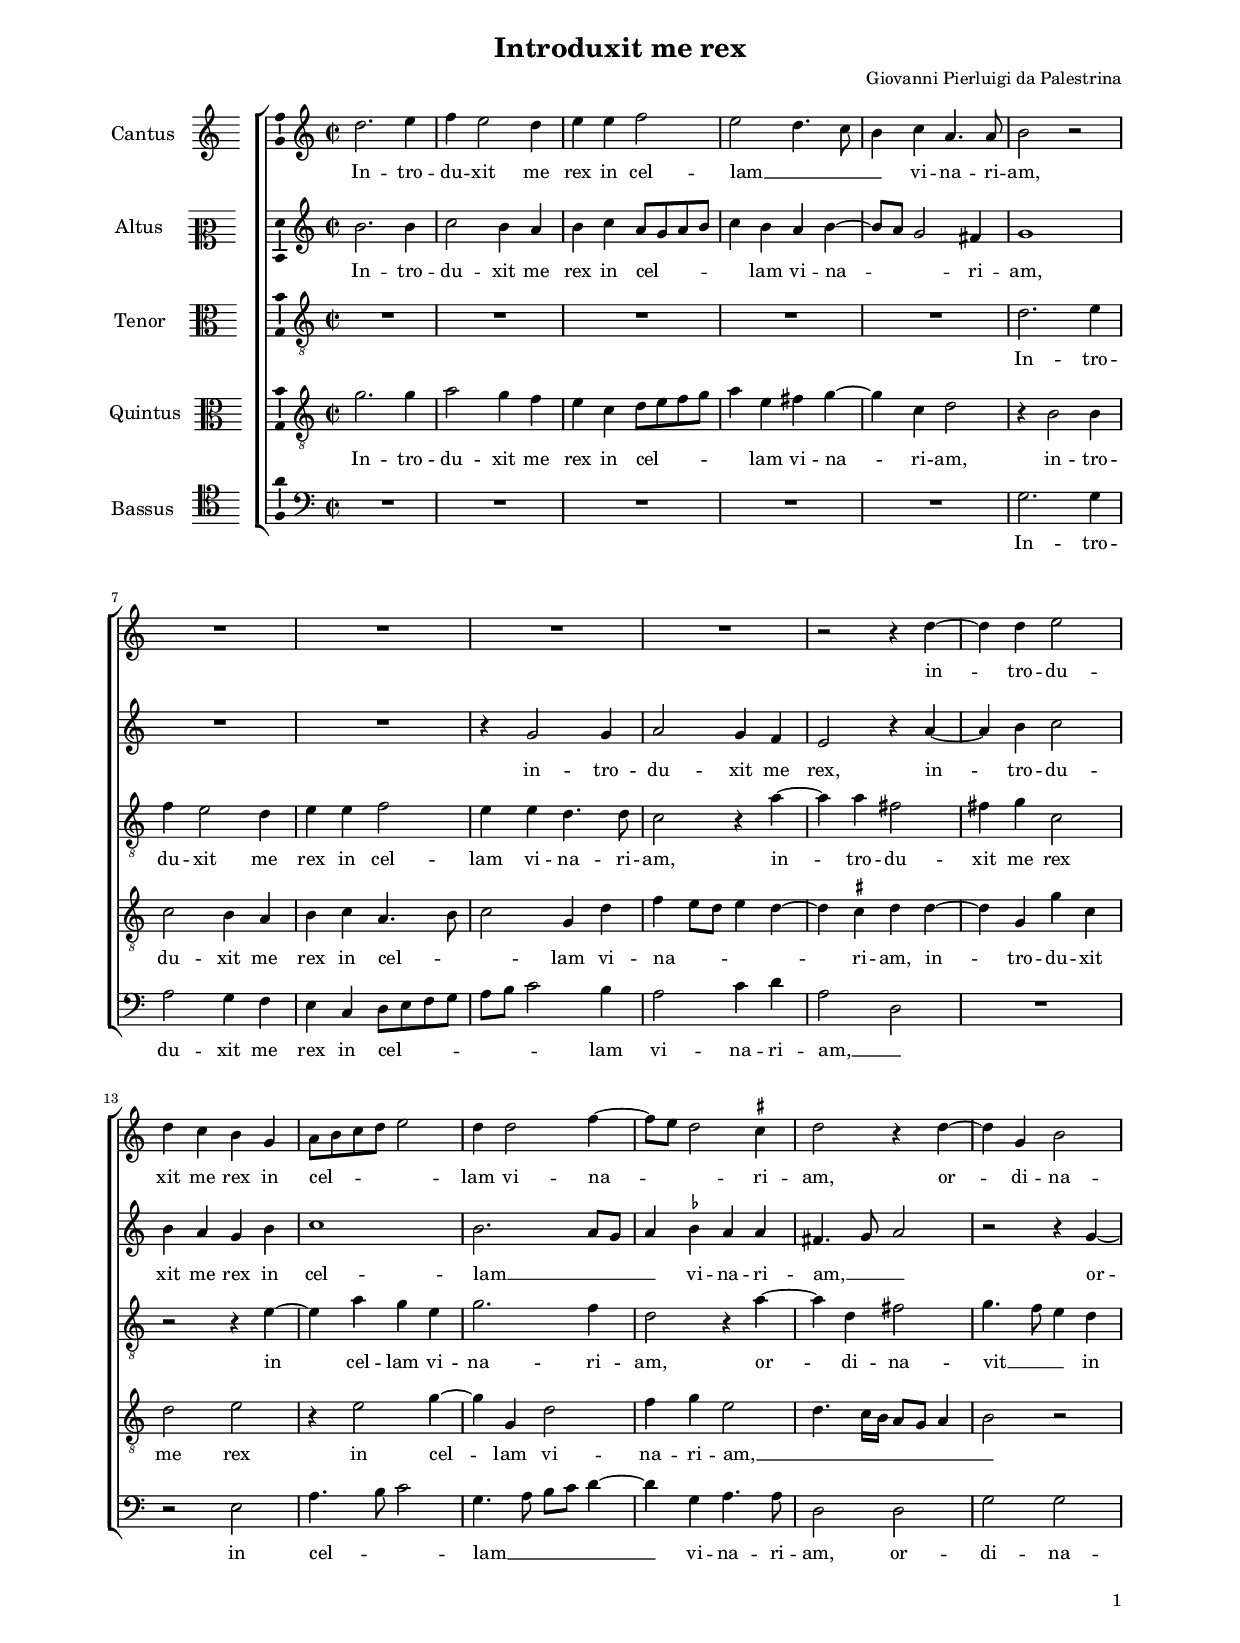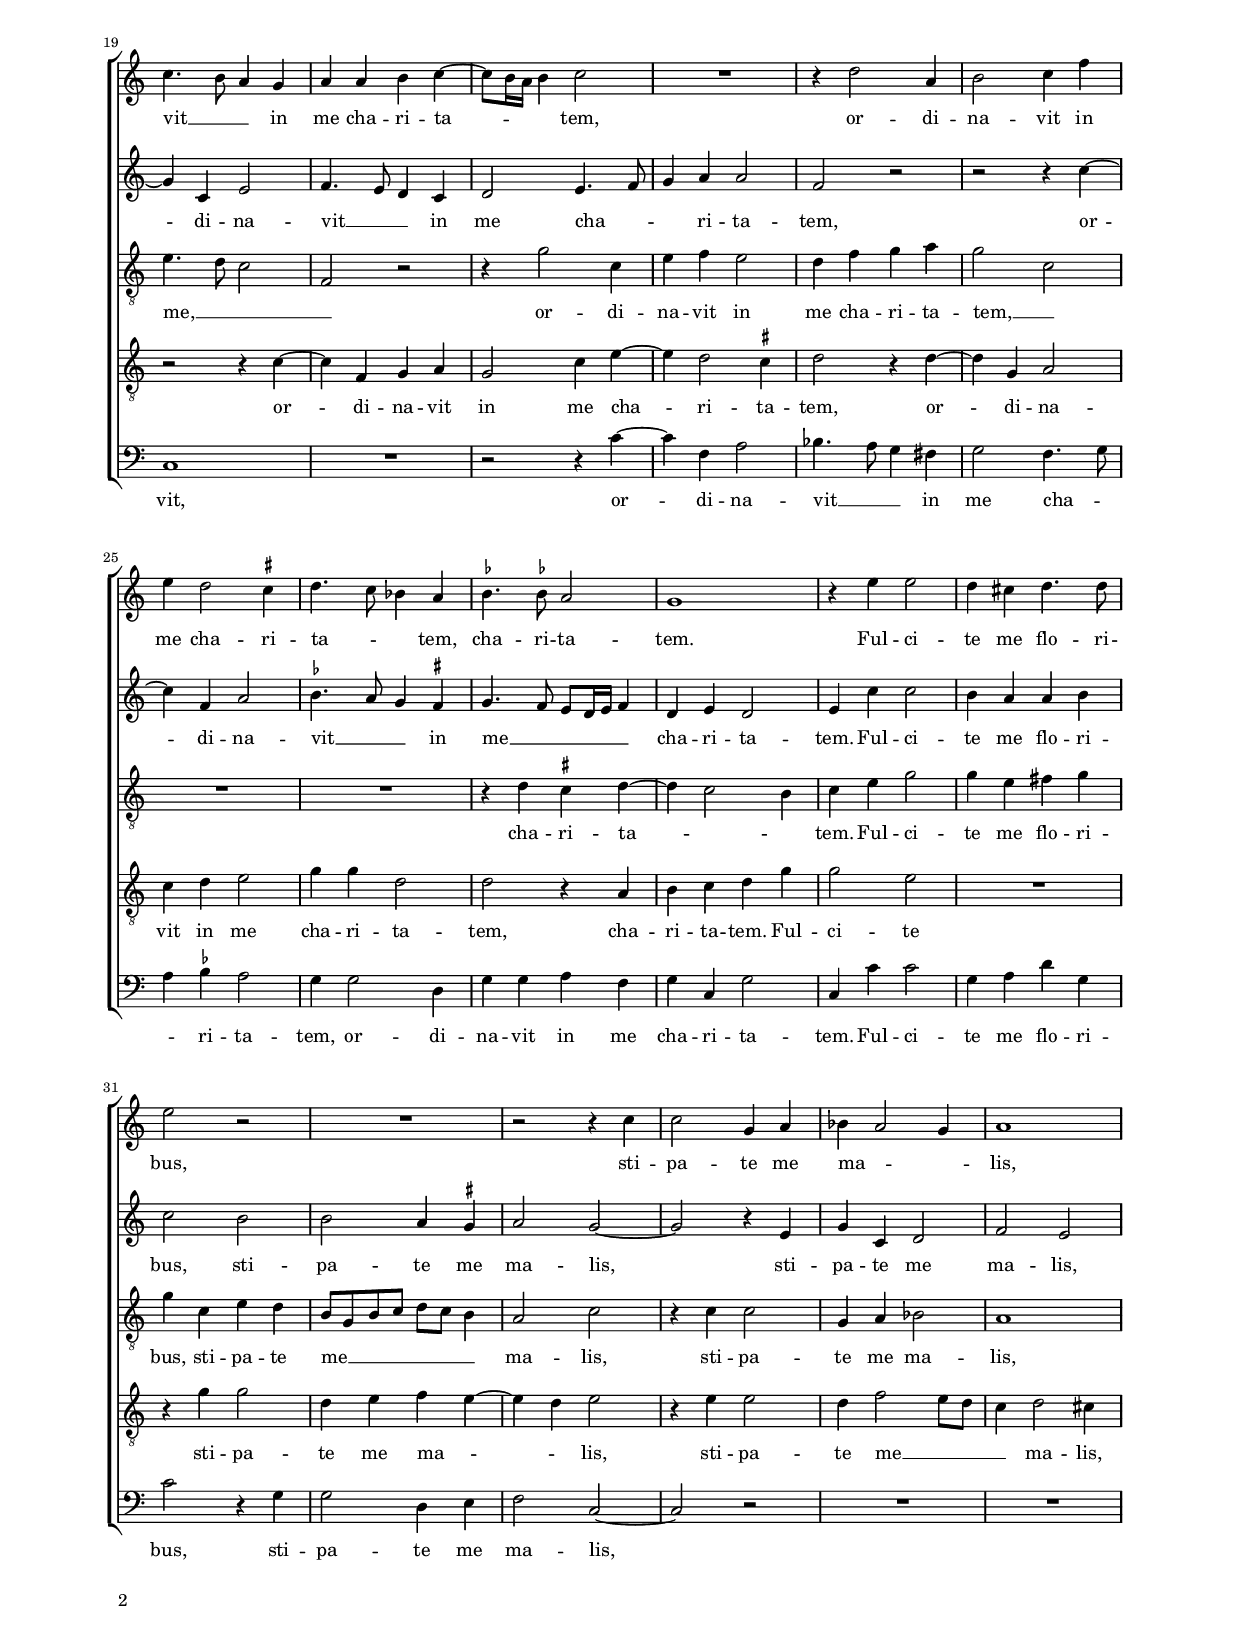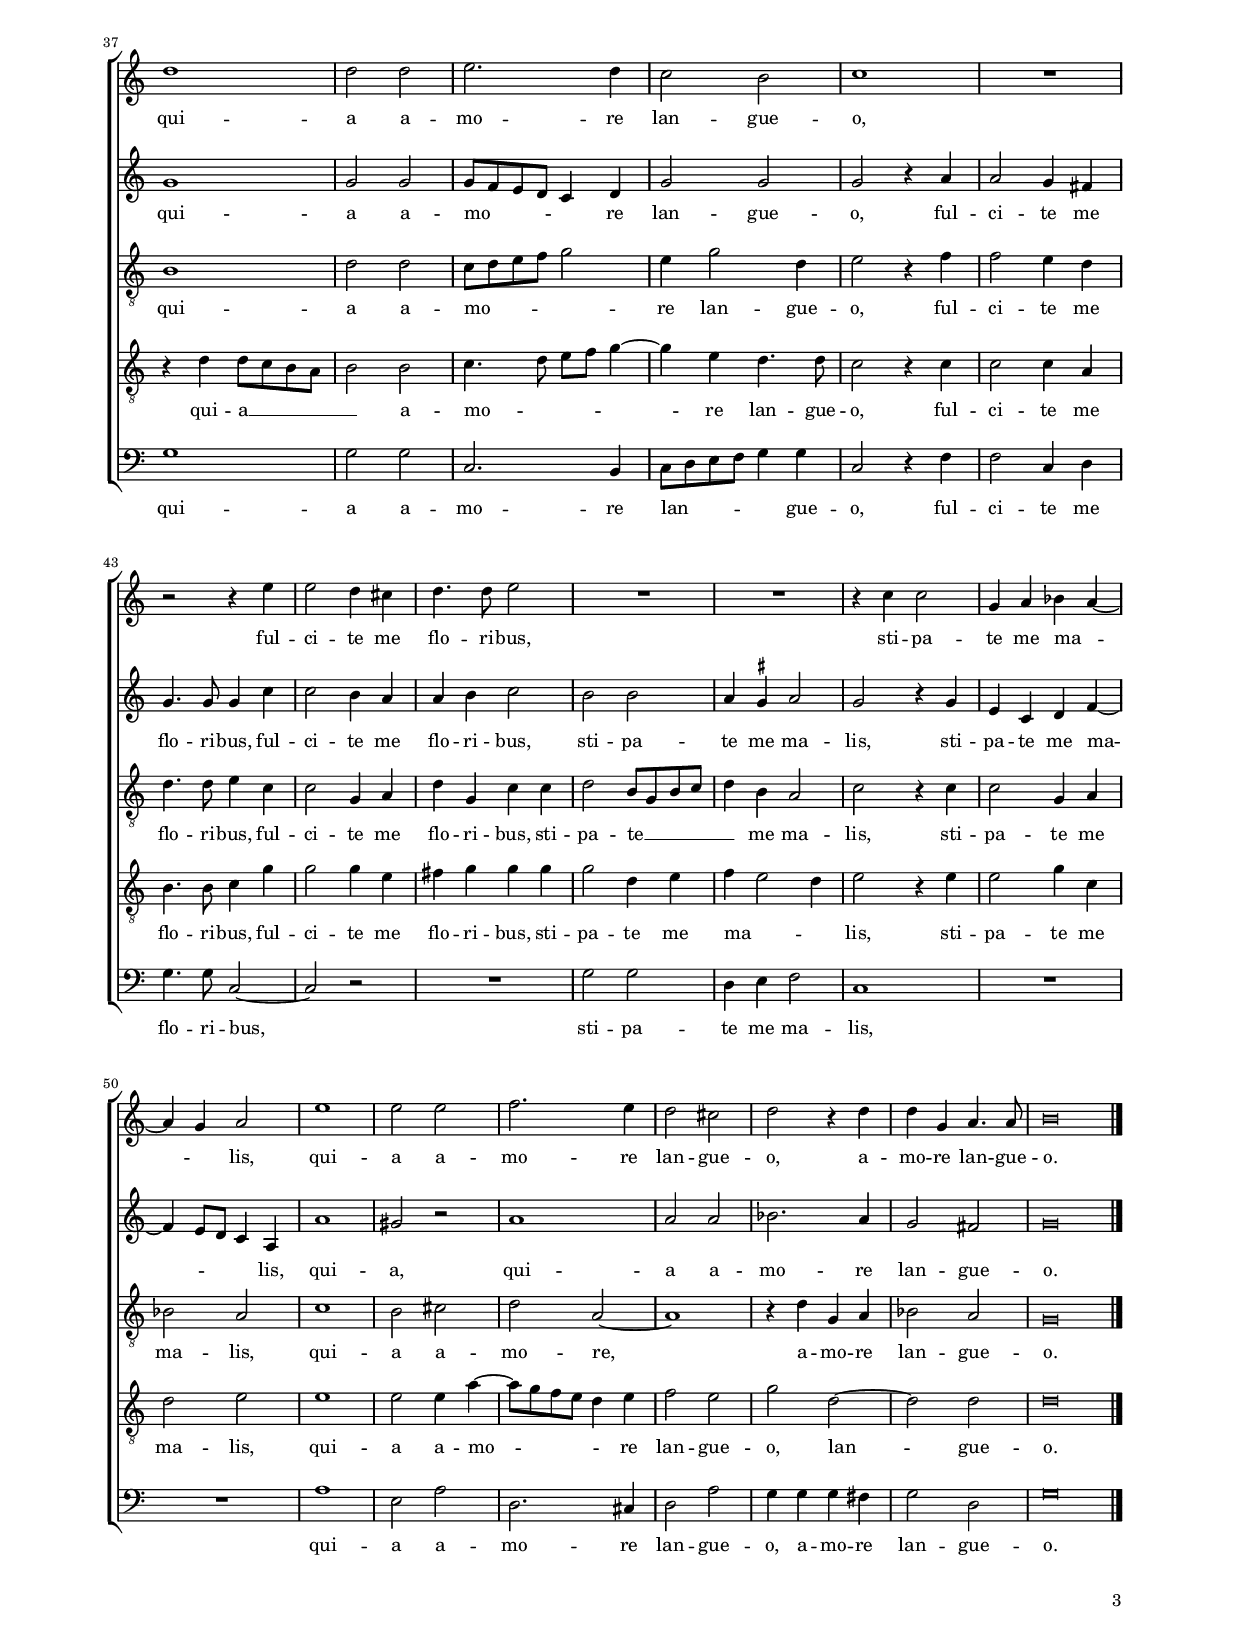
\header
{
  title="Introduxit me rex"
  composer="Giovanni Pierluigi da Palestrina"
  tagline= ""
}

\version "2.24.1"
\language deutsch
#(set-global-staff-size 15)
% #(set-default-paper-size "letter")
#(ly:set-option 'point-and-click #f)


\paper
	{
	top-margin = 1.8 \cm
	bottom-margin = 1.2 \cm
	left-margin = 2 \cm
	right-margin = 2 \cm
	ragged-bottom = ##f
	ragged-last-bottom = ##f
	print-page-number = ##f
	system-system-spacing = #'((basic-distance . 16) (minimum-distance . 14) (padding . 5) (strechability . 150))
	oddFooterMarkup=\markup   \fill-line { "" \fromproperty #'page:page-number-string }
	evenFooterMarkup=\markup  \fill-line { \fromproperty #'page:page-number-string "" }
	last-bottom-spacing = #'((basic-distance . 12) (minimum-distance . 7) (padding . 4))
	systems-per-page = 3
%	page-count = 3
%	min-systems-per-page = 3
	markup-system-spacing.basic-distance = #12
	}

	
global = {
	\key c \major
	\time 2/2
	\set Score.tempoHideNote = ##t
	\tempo 4 = 95
	\skip 1*56
	\set Score.measureLength = #(ly:make-moment 2/1)
	\skip 1*2 \bar "|."
	}

	ficta = { \once \set suggestAccidentals = ##t }

	forget = #(define-music-function (music) (ly:music?) #{
		\accidentalStyle forget
		$music
		\accidentalStyle default
		#})


incipitcantus = \markup { \score {
	{
	\set Staff.instrumentName = \markup { \fontsize #1 "Cantus" }
	\key c \major
	\clef violin
	s4 \bar ""
	}
	\layout  {
	raggedright = ##t
	indent = 1.6 \cm
	line-width = 2.4\cm
	\context { \Staff \remove Time_signature_engraver }
	\override Staff.Clef.Y-extent = #'(0 . 0)
	}} \hspace #1 }

      
incipitaltus = \markup { \score {
	{
	\set Staff.instrumentName = \markup { \fontsize #1 "Altus" }
	\key c \major
	\clef mezzosoprano
	s4 \bar ""
	}
	\layout  {
	raggedright = ##t
	indent = 1.6 \cm
	line-width = 2.4\cm
	\context { \Staff \remove Time_signature_engraver }
	\override Staff.Clef.Y-extent = #'(0 . 0)
	}} \hspace #1 }


incipittenor = \markup { \score {
	{
	\set Staff.instrumentName = \markup { \fontsize #1 "Tenor" }
	\key c \major
	\clef alto
	s4 \bar ""
	}
	\layout  {
	raggedright = ##t
	indent = 1.6 \cm
	line-width = 2.4\cm
	\context { \Staff \remove Time_signature_engraver }
	\override Staff.Clef.Y-extent = #'(0 . 0)
	}} \hspace #1 }
      
      
incipitquintus = \markup { \score {
	{
	\set Staff.instrumentName = \markup { \fontsize #1 "Quintus" }
	\key c \major
	\clef alto
	s4 \bar ""
	}
	\layout  {
	raggedright = ##t
	indent = 1.6 \cm
	line-width = 2.4\cm
	\context { \Staff \remove Time_signature_engraver }
	\override Staff.Clef.Y-extent = #'(0 . 0)
	}} \hspace #1 }
      
      
incipitbassus = \markup { \score {
	{
	\set Staff.instrumentName = \markup { \fontsize #1 "Bassus" }
	\key c \major
	\clef tenor
	s4 \bar ""
	}
	\layout  {
	raggedright = ##t
	indent = 1.6 \cm
	line-width = 2.4\cm
	\context { \Staff \remove Time_signature_engraver }
	\override Staff.Clef.Y-extent = #'(0 . 0)
	}} \hspace #1 }


cantus =  \relative c''
	{
	d2. e4
	f4 e2 d4
	e4 e f2
	e2 d4. c8
%5
	h4 c a4. a8 |
	h2 r
	R1
	R1
	R1
%10
	R1 |
	r2 r4 d~
	d4 d e2
	d4 c h g
	a8 h c d e2
%15
	d4 d2 f4~
	f8 e d2 \ficta cis4
	d2 r4 d~
	d4 g, h2
	c4. h8 a4 g
%20
	a4 a h c~ |
	c8 h16 a h4 c2
	R1
	r4 d2 a4
	h2 c4 f
%25
	e4 d2 \ficta cis4 |
	d4. c8 b4 a
	\ficta b4. \ficta b!8 a2
	g1
	r4 e' e2
%30
	d4 cis d4. d8 |
	e2 r
	R1
	r2 r4 c
	c2 g4 a
%35
	b4 a2 g4 |
	a1
	d1
	d2 d
	e2. d4
%40
	c2 h |
	c1
	R1
	r2 r4 e
	e2 d4 cis
%45
	d4. d8 e2 |
	R1
	R1
	r4 c c2
	g4 a b a~
%50
	a4 g a2 |
	e'1
	e2 e
	f2. e4
	d2 cis
%55
	d2 r4 d |
	d4 g, a4. a8
	h\breve |
	}


altus =  \relative c'
	{
	h'2. h4
	c2 h4 a
	h4 c a8 g a h
	c4 h a h~
%5
	h8 a g2 fis4 |
	g1
	R1
	R1
	r4 g2 g4
%10
	a2 g4 f |
	e2 r4 a~
	a4 h c2
	h4 a g h
	c1
%15
	h2. a8 g |
	a4 \ficta b a a
	fis4. g8 a2
	r2 r4 g~
	g4 c, e2
%20
	f4. e8 d4 c |
	d2 e4. f8
	g4 a a2
	f2 r
	r2 r4 c'~
%25
	c4 f, a2 |
	\ficta b4. a8 g4 \ficta fis
	g4. f8 e[ d16 e] f4
	d4 e d2
	e4 c'4 c2
%30
	h4 a a h |
	c2 h
	h2 a4 \ficta gis
	a2 g~
	g2 r4 e
%35
	g4 c, d2 |
	f2 e
	g1
	g2 g
	g8 f e d c4 d
%40
	g2 g |
	g2 r4 a
	a2 g4 fis
	g4. g8 g4 c
	c2 h4 a
%45
	a4 h c2 |
	h2 h
	a4 \ficta gis a2
	g2 r4 g
	e4 c d f~
%50
	f4 e8 d c4 a |
	a'1
	gis2 r
	a1
	a2 a
%55
	b2. a4 |
	g2 fis
	g\breve |
	}


tenor =  \relative c'
	{
	R1
	R1
	R1
	R1
%5
	R1 |
	d2. e4
	f4 e2 d4
	e4 e f2
	e4 e d4. d8
%10
	c2 r4 a'~ |
	a4 a fis2
	fis4 g c,2
	r2 r4 e~
	e4 a g e
%15
	g2. f4 |
	d2 r4 a'~
	a4 d, fis2
	g4. f8 e4 d
	e4. d8 c2
%20
	f,2 r |
	r4 g'2 c,4
	e4 f e2
	d4 f g a
	g2 c,
%25
	R1 |
	R1
	r4 d \ficta cis d~
	d4 c2 h4
	c4 e g2
%30
	g4 e fis g |
	g4 c, e d
	h8 g h c d c h4
	a2 c
	r4 c c2
%35
	g4 a b2 |
	a1
	h1
	d2 d
	c8 d e f g2
%40
	e4 g2 d4 |
	e2 r4 f
	f2 e4 d
	d4. d8 e4 c
	c2 g4 a
%45
	d4 g, c c |
	d2 h8 g h c
	d4 h a2
	c2 r4 c
	c2 g4 a
%50
	b2 a |
	c1
	h2 cis
	d2 a~
	a1
%55
	r4 d g, a |
	b2 a
	g\breve |
	}


quintus  =  \relative c'
	{
	g'2. g4
	a2 g4 f
	e4 c d8 e f g
	a4 e fis g~
%5
	g4 c, d2 |
	r4 h2 h4
	c2 h4 a
	h4 c a4. h8
	c2 g4 d'
%10
	f4 e8 d e4 d~ |
	d4 \ficta cis d d~
	d4 g, g' c,
	d2 e
	r4 e2 g4~
%15
	g4 g, d'2 |
	f4 g e2
	d4. c16 h a8 g a4
	h2 r
	r2 r4 c~
%20
	c4 f, g a |
	g2 c4 e~
	e4 d2 \ficta cis4
	d2 r4 d~
	d4 g, a2
%25
	c4 d e2 |
	g4 g d2
	d2 r4 a
	h4 c d g
	g2 e
%30
	R1 |
	r4 g g2
	d4 e f e~
	e4 d e2
	r4 e e2
%35
	d4 f2 e8 d |
	c4 d2 cis4
	r4 d d8 c h a
	h2 h
	c4. d8 e f g4~
%40
	g4 e d4. d8 |
	c2 r4 c
	c2 c4 a
	h4. h8 c4 g'
	g2 g4 e
%45
	fis4 g g g |
	g2 d4 e
	f4 e2 d4
	e2 r4 e
	e2 g4 c,
%50
	d2 e |
	e1
	e2 e4 a~
	a8 g f e d4 e
	f2 e
%55
	g2 d~ |
	d2 d
	d\breve |
	}


bassus  =  \relative c
	{
	R1
	R1
	R1
	R1
%5
	R1 |
	g'2. g4
	a2 g4 f
	e4 c d8 e f g
	a8 h c2 h4
%10
	a2 c4 d |
	a2 d,
	R1
	r2 e
	a4. h8 c2
%15
	g4. a8 h c d4~ |
	d4 g, a4. a8
	d,2 d
	g2 g
	c,1
%20
	R1 |
	r2 r4 c'~
	c4 f, a2
	b4. a8 g4 fis
	g2 f4. g8
%25
	a4 \ficta b a2 |
	g4 g2 d4
	g4 g a f
	g4 c, g'2
	c,4 c' c2
%30
	g4 a d g, |
	c2 r4 g
	g2 d4 e
	f2 c~
	c2 r
%35
	R1 |
	R1
	g'1
	g2 g
	c,2. h4
%40
	c8 d e f g4 g |
	c,2 r4 f
	f2 c4 d
	g4. g8 c,2~
	c2 r
%45
	R1 |
	g'2 g
	d4 e f2
	c1
	R1
%50
	R1 |
	a'1
	e2 a
	d,2. cis4
	d2 a'
%55
	g4 g g fis |
	g2 d
	g\breve |
	}


lyricscantus = \lyricmode {
	In -- tro -- du -- xit me rex in cel -- lam __ _ _ _ vi -- na -- ri -- am,
	in -- tro -- du -- xit me rex in cel -- _ _ _ _ lam vi -- na -- _ _ ri -- am,
	or -- di -- na -- vit __ _ _ in me cha -- ri -- ta -- _ _ _ tem,
	or -- di -- na -- vit in me cha -- ri -- ta -- _ _ tem,
	cha -- ri -- ta -- tem.
	Ful -- ci -- te me flo -- ri -- bus,
	sti -- pa -- te me ma -- _ _ lis,
	qui -- a a -- mo -- re lan -- gue -- o,
	ful -- ci -- te me flo -- ri -- bus,
	sti -- pa -- te me ma -- _ _ lis,
	qui -- a a -- mo -- re lan -- gue -- o,
	a -- mo -- re lan -- gue -- o.
	}


lyricsaltus = \lyricmode {
	In -- tro -- du -- xit me rex in cel -- _ _ _ _ lam vi -- na -- _ _ ri -- am,
	in -- tro -- du -- xit me rex,
	in -- tro -- du -- xit me rex in cel -- lam __ _ _ _ vi -- na -- ri -- am, __ _ _
	or -- di -- na -- vit __ _ _ in me cha -- _ _ ri -- ta -- tem,
	or -- di -- na -- vit __ _ _ in me __ _ _ _ _ _ cha -- ri -- ta -- tem.
	Ful -- ci -- te me flo -- ri -- bus,
	sti -- pa -- te me ma -- lis,
	sti -- pa -- te me ma -- lis,
	qui -- a a -- mo -- _ _ _ _ re lan -- gue -- o,
	ful -- ci -- te me flo -- ri -- bus,
	ful -- ci -- te me flo -- ri -- bus,
	sti -- pa -- te me ma -- lis,
	sti -- pa -- te me ma -- _ _ _ lis,
	qui -- a,
	qui -- a a -- mo -- re lan -- gue -- o.
	}


lyricstenor = \lyricmode {
	In -- tro -- du -- xit me rex in cel -- lam vi -- na -- ri -- am,
	in -- tro -- du -- xit me rex in cel -- lam vi -- na -- ri -- am,
	or -- di -- na -- vit __ _ _ in me, __ _ _ _
	or -- di -- na -- vit in me cha -- ri -- ta -- tem, __ _
	cha -- ri -- ta -- _ _ tem.
	Ful -- ci -- te me flo -- ri -- bus,
	sti -- pa -- te me __ _ _ _ _ _ _ ma -- lis,
	sti -- pa -- te me ma -- lis,
	qui -- a a -- mo -- _ _ _ _ re lan -- gue -- o,
	ful -- ci -- te me flo -- ri -- bus,
	ful -- ci -- te me flo -- ri -- bus,
	sti -- pa -- te __ _ _ _ _ me ma -- lis,
	sti -- pa -- te me ma -- lis,
	qui -- a a -- mo -- re,
	a -- mo -- re lan -- gue -- o.
	}


lyricsquintus = \lyricmode {
	In -- tro -- du -- xit me rex in cel -- _ _ _ _ lam vi -- na -- ri -- am,
	in -- tro -- du -- xit me rex in cel -- _ _ lam vi -- na -- _ _ _ _ ri -- am,
	in -- tro -- du -- xit me rex in cel -- lam vi -- na -- ri -- am, __ _ _ _ _ _ _ _
	or -- di -- na -- vit in me cha -- ri -- ta -- tem,
	or -- di -- na -- vit in me cha -- ri -- ta -- tem,
	cha -- ri -- ta -- tem.
	Ful -- ci -- te
	sti -- pa -- te me ma -- _ _ lis,
	sti -- pa -- te me __ _ _ _ ma -- lis,
	qui -- a __ _ _ _ _ a -- mo -- _ _ _ _ re lan -- gue -- o,
	ful -- ci -- te me flo -- ri -- bus,
	ful -- ci -- te me flo -- ri -- bus,
	sti -- pa -- te me ma -- _ _ lis,
	sti -- pa -- te me ma -- lis,
	qui -- a a -- mo -- _ _ _ _ re lan -- gue -- o,
	lan -- gue -- o.
	}


lyricsbassus = \lyricmode {
	In -- tro -- du -- xit me rex in cel -- _ _ _ _ _ _ lam vi -- na -- ri -- am, __ _
	in cel -- _ _ lam __ _ _ _ _ vi -- na -- ri -- am,
	or -- di -- na -- vit,
	or -- di -- na -- vit __ _ _ in me cha -- _ _ ri -- ta -- tem,
	or -- di -- na -- vit in me cha -- ri -- ta -- tem.
	Ful -- ci -- te me flo -- ri -- bus,
	sti -- pa -- te me ma -- lis,
	qui -- a a -- mo -- re lan -- _ _ _ _ gue -- o,
	ful -- ci -- te me flo -- ri -- bus,
	sti -- pa -- te me ma -- lis,
	qui -- a a -- mo -- re lan -- gue -- o,
	a -- mo -- re lan -- gue -- o.
	}


\score
{  
	\transpose c c {
	\new ChoirStaff \with { \override StaffGrouper.staff-staff-spacing.basic-distance = #12 }
	<<

	\new Staff << \global
	\new Voice="v1" {
		\set Staff.instrumentName=\incipitcantus
%		\set Staff.instrumentName= "S"
		\set Staff.midiInstrument = "reed organ"
		\clef violin
		\cantus }
	\new Lyrics \lyricsto "v1" {\lyricscantus }
	>>


	\new Staff << \global
	\new Voice="v2" {
		\set Staff.instrumentName=\incipitaltus
%		\set Staff.instrumentName= "A"
		\set Staff.midiInstrument = "reed organ"
		\clef violin % "G_8"
		\altus}
	\new Lyrics \lyricsto "v2" {\lyricsaltus }
	>>


	\new Staff << \global
	\new Voice="v3" {
		\set Staff.instrumentName=\incipittenor
%		\set Staff.instrumentName= "T"
		\set Staff.midiInstrument = "reed organ"
		\clef "G_8"
		\tenor }
	\new Lyrics \lyricsto "v3" {\lyricstenor }
	>>


	\new Staff << \global
	\new Voice="v5" {
		\set Staff.instrumentName=\incipitquintus
%		\set Staff.instrumentName= "Q"
		\set Staff.midiInstrument = "reed organ"
		\clef "G_8"
		\quintus}
	\new Lyrics \lyricsto "v5" {\lyricsquintus }
	>>


	\new Staff << \global
	\new Voice="v4" {
		\set Staff.instrumentName=\incipitbassus
%		\set Staff.instrumentName= "B"
		\set Staff.midiInstrument = "reed organ"
		\clef bass 
		\bassus }
	\new Lyrics \lyricsto "v4" {\lyricsbassus}
	>>

	>>
	} % transpose

	\layout
	{
	indent = 2.5\cm
	\context { \Lyrics \override VerticalAxisGroup.nonstaff-relatedstaff-spacing.padding = #1.4 }
%	\context { \Lyrics \override LyricText.font-size = #1 }
	\context { \Staff \override TimeSignature.break-visibility = #end-of-line-invisible }
	\context { \Staff \consists Ambitus_engraver }
	\context { \Score \override BarNumber.padding = #2 }
	\context { \Voice \override NoteHead.style = #'baroque }
	}

\midi
	{
	
	}

}


% EOF
